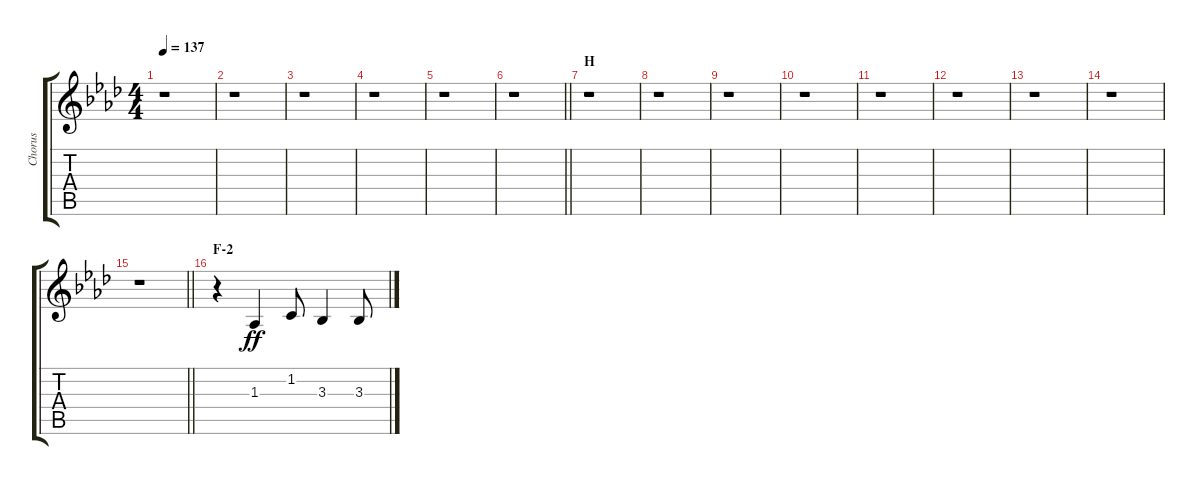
\track ("Chorus" "Chorus") {instrument voiceoohs}
\staff {score tabs}
\tuning (E4 B3 G3 D3 A2 E2) {hide}
\ts (4 4)
\tempo 137
\clef g2
\ks ab
r.1{dy ff} |
r.1 |
r.1 |
r.1 |
r.1 |
\barLineRight lightlight
r.1 |
\section ("" "H")
r.1 |
r.1 |
r.1 |
r.1 |
r.1 |
r.1 |
r.1 |
r.1 |
\barLineRight lightlight
r.1 |
\section ("" "F-2")
r.4 1.3.4 1.2.8 3.3.4 3.3.8
